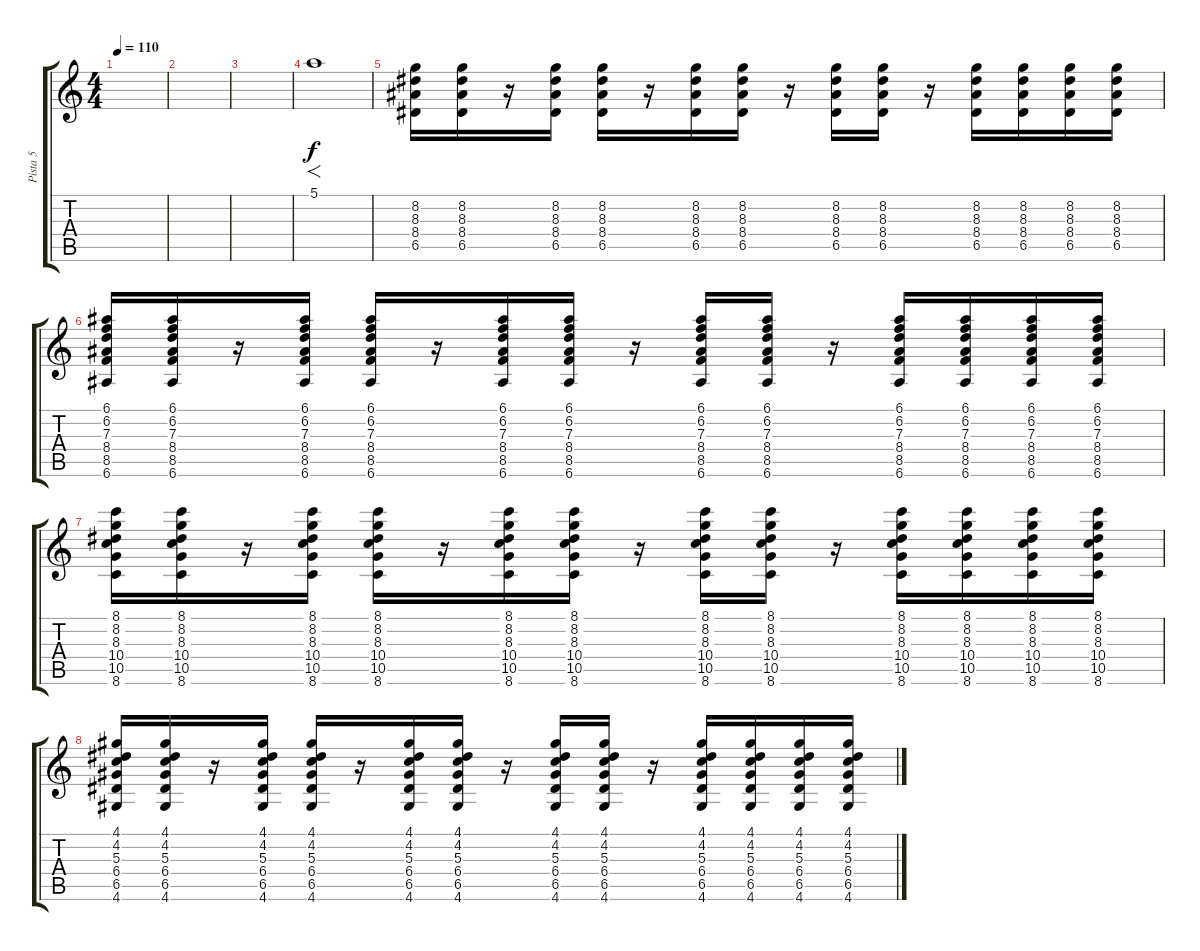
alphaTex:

\track ("Pista 5" "Pista 5") {instrument distortionguitar}
\staff {score tabs}
\tuning (E4 B3 G3 D3 A2 E2) {hide}
\ts (4 4)
\tempo 110
\clef g2
\ks c
|
|
|
5.1.1{f} |
(8.2 8.3 8.4 6.5).16 (8.2 8.3 8.4 6.5).16 r.16 (8.2 8.3 8.4 6.5).16 (8.2 8.3 8.4 6.5).16 r.16 (8.2 8.3 8.4 6.5).16 (8.2 8.3 8.4 6.5).16 r.16 (8.2 8.3 8.4 6.5).16 (8.2 8.3 8.4 6.5).16 r.16 (8.2 8.3 8.4 6.5).16 (8.2 8.3 8.4 6.5).16 (8.2 8.3 8.4 6.5).16 (8.2 8.3 8.4 6.5).16 |
(6.1 6.2 7.3 8.4 8.5 6.6).16 (6.1 6.2 7.3 8.4 8.5 6.6).16 r.16 (6.1 6.2 7.3 8.4 8.5 6.6).16 (6.1 6.2 7.3 8.4 8.5 6.6).16 r.16 (6.1 6.2 7.3 8.4 8.5 6.6).16 (6.1 6.2 7.3 8.4 8.5 6.6).16 r.16 (6.1 6.2 7.3 8.4 8.5 6.6).16 (6.1 6.2 7.3 8.4 8.5 6.6).16 r.16 (6.1 6.2 7.3 8.4 8.5 6.6).16 (6.1 6.2 7.3 8.4 8.5 6.6).16 (6.1 6.2 7.3 8.4 8.5 6.6).16 (6.1 6.2 7.3 8.4 8.5 6.6).16 |
(8.1 8.2 8.3 10.4 10.5 8.6).16 (8.1 8.2 8.3 10.4 10.5 8.6).16 r.16 (8.1 8.2 8.3 10.4 10.5 8.6).16 (8.1 8.2 8.3 10.4 10.5 8.6).16 r.16 (8.1 8.2 8.3 10.4 10.5 8.6).16 (8.1 8.2 8.3 10.4 10.5 8.6).16 r.16 (8.1 8.2 8.3 10.4 10.5 8.6).16 (8.1 8.2 8.3 10.4 10.5 8.6).16 r.16 (8.1 8.2 8.3 10.4 10.5 8.6).16 (8.1 8.2 8.3 10.4 10.5 8.6).16 (8.1 8.2 8.3 10.4 10.5 8.6).16 (8.1 8.2 8.3 10.4 10.5 8.6).16 |
(4.1 4.2 5.3 6.4 6.5 4.6).16 (4.1 4.2 5.3 6.4 6.5 4.6).16 r.16 (4.1 4.2 5.3 6.4 6.5 4.6).16 (4.1 4.2 5.3 6.4 6.5 4.6).16 r.16 (4.1 4.2 5.3 6.4 6.5 4.6).16 (4.1 4.2 5.3 6.4 6.5 4.6).16 r.16 (4.1 4.2 5.3 6.4 6.5 4.6).16 (4.1 4.2 5.3 6.4 6.5 4.6).16 r.16 (4.1 4.2 5.3 6.4 6.5 4.6).16 (4.1 4.2 5.3 6.4 6.5 4.6).16 (4.1 4.2 5.3 6.4 6.5 4.6).16 (4.1 4.2 5.3 6.4 6.5 4.6).16
